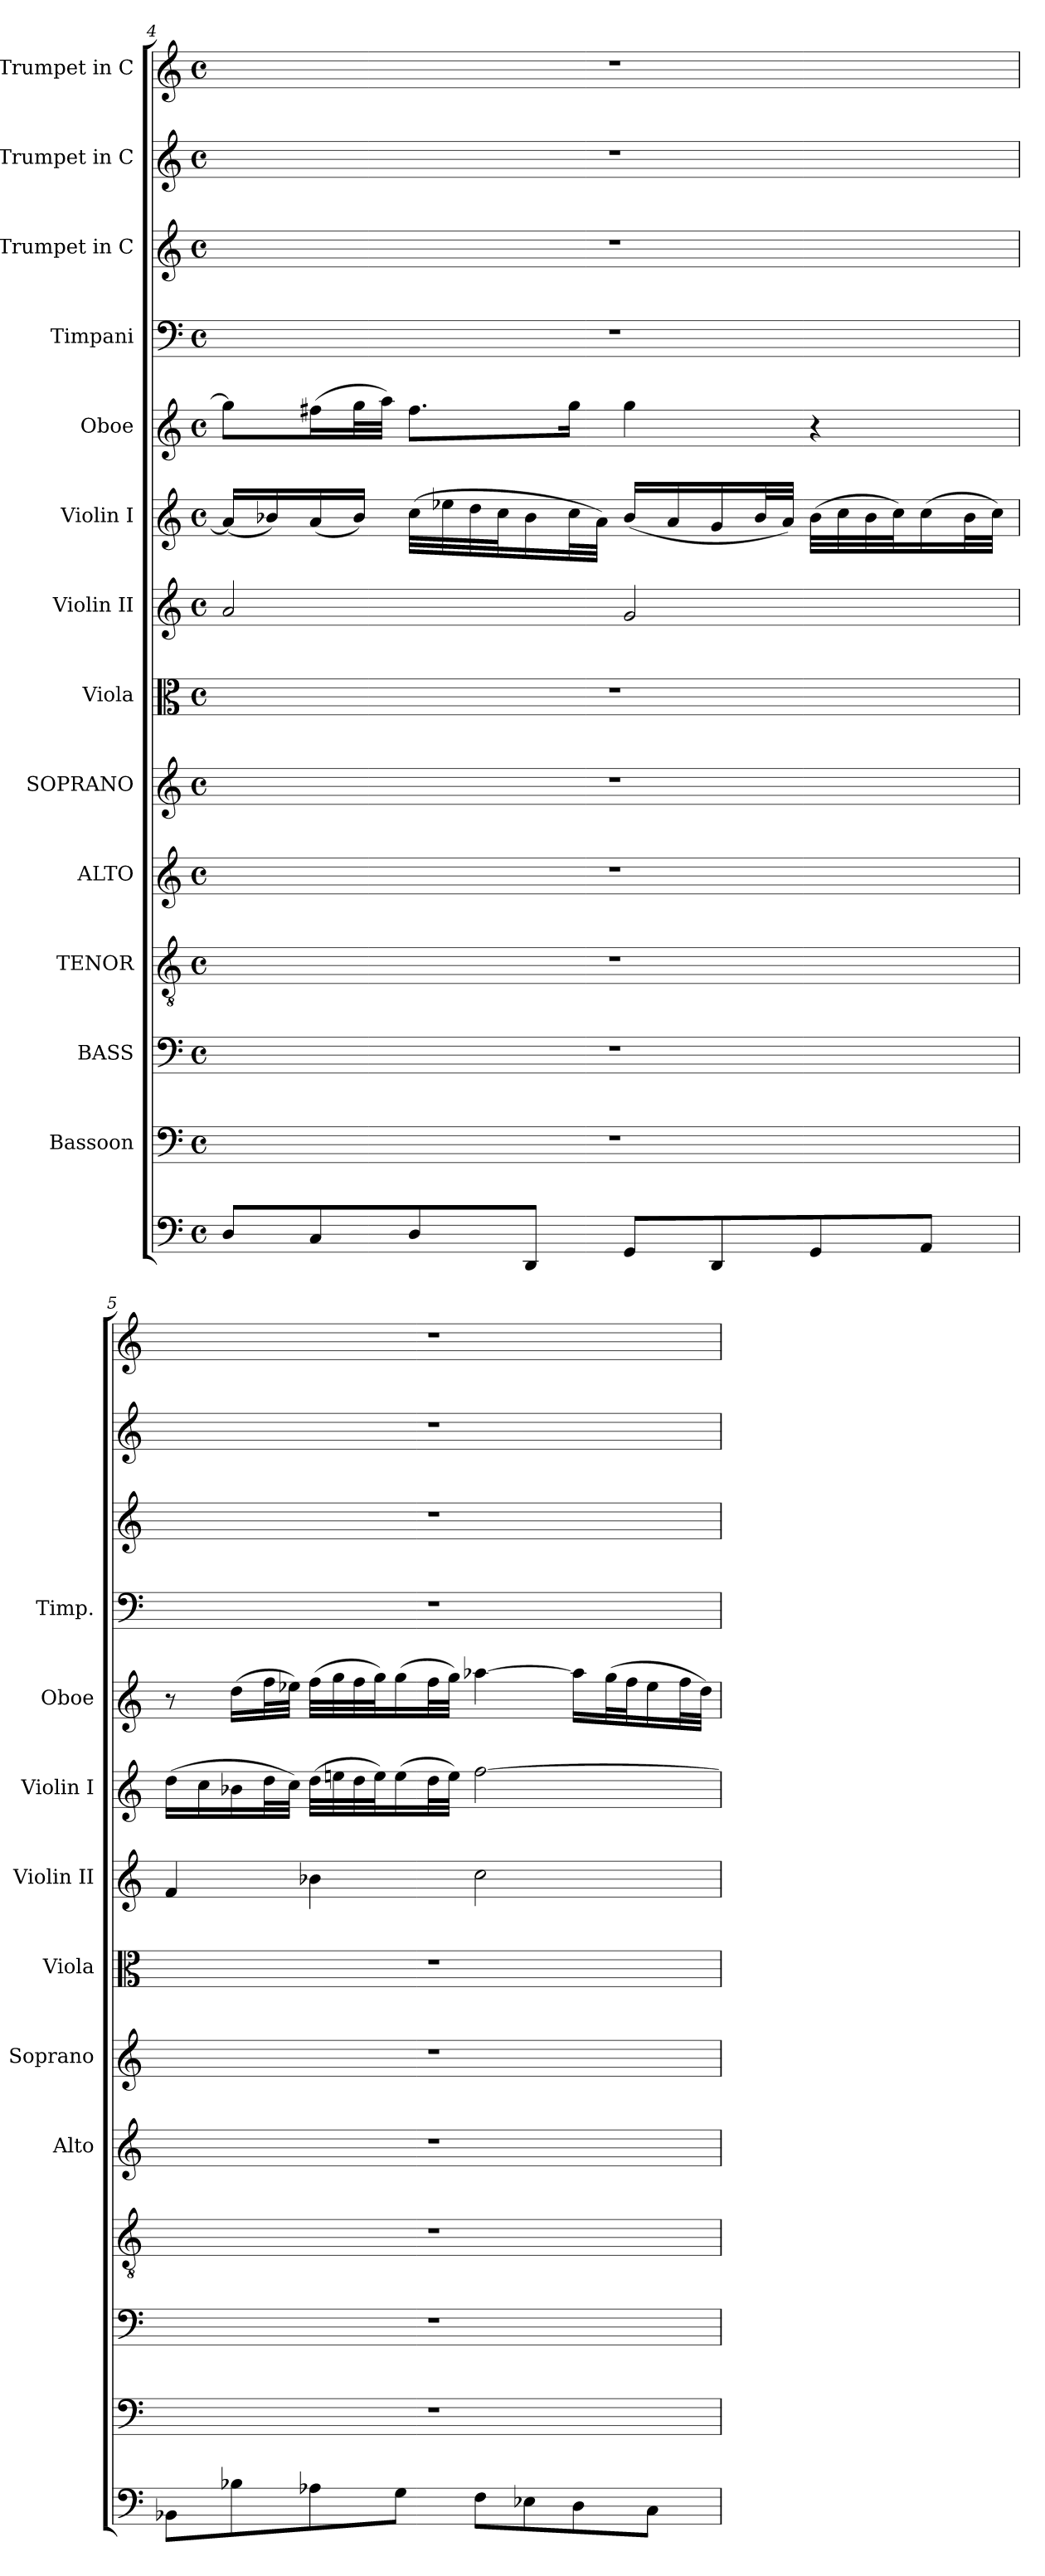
**kern	**kern	**kern	**kern	**kern	**kern	**kern	**kern	**kern	**kern	**kern	**kern	**kern	**kern
*part14	*part13	*part12	*part11	*part10	*part9	*part8	*part7	*part6	*part5	*part4	*part3	*part2	*part1
*staff14	*staff13	*staff12	*staff11	*staff10	*staff9	*staff8	*staff7	*staff6	*staff5	*staff4	*staff3	*staff2	*staff1
*	*I"Bassoon	*I"BASS	*I"TENOR	*I"ALTO	*I"SOPRANO	*I"Viola	*I"Violin II	*I"Violin I	*I"Oboe	*I"Timpani	*I"Trumpet in C	*I"Trumpet in C	*I"Trumpet in C
*	*	*	*	*I'Alto	*I'Soprano	*I'Viola	*I'Violin II	*I'Violin I	*I'Oboe	*I'Timp.	*	*	*
*clefF4	*clefF4	*clefF4	*clefGv2	*clefG2	*clefG2	*clefC3	*clefG2	*clefG2	*clefG2	*clefF4	*clefG2	*clefG2	*clefG2
*	*	*	*ITrd7c12	*	*	*	*	*	*	*	*	*	*
*k[]	*k[]	*k[]	*k[]	*k[]	*k[]	*k[]	*k[]	*k[]	*k[]	*k[]	*k[]	*k[]	*k[]
*C:	*C:	*C:	*C:	*C:	*C:	*C:	*C:	*C:	*C:	*C:	*C:	*C:	*C:
*M4/4	*M4/4	*M4/4	*M4/4	*M4/4	*M4/4	*M4/4	*M4/4	*M4/4	*M4/4	*M4/4	*M4/4	*M4/4	*M4/4
*met(c)	*met(c)	*met(c)	*met(c)	*met(c)	*met(c)	*met(c)	*met(c)	*met(c)	*met(c)	*met(c)	*met(c)	*met(c)	*met(c)
=4	=4	=4	=4	=4	=4	=4	=4	=4	=4	=4	=4	=4	=4
8Di/L	1r	1r	1r	1r	1r	1r	2ai/	(16ai/LL]	8ggi\L]	1r	1r	1r	1r
.	.	.	.	.	.	.	.	16b-i/)	.	.	.	.	.
8Ci/	.	.	.	.	.	.	.	(16ai/	(16ff#Xi\L	.	.	.	.
.	.	.	.	.	.	.	.	16b-i/JJ)	32ggi\L	.	.	.	.
.	.	.	.	.	.	.	.	.	32aai\JJJ)	.	.	.	.
8Di/	.	.	.	.	.	.	.	(32cci\LLL	8.ff#i\L	.	.	.	.
.	.	.	.	.	.	.	.	32ee-i\	.	.	.	.	.
.	.	.	.	.	.	.	.	32ddi\	.	.	.	.	.
.	.	.	.	.	.	.	.	32cci\J	.	.	.	.	.
8DDi/J	.	.	.	.	.	.	.	16b-i\	.	.	.	.	.
.	.	.	.	.	.	.	.	32cci\L	16ggi\Jk	.	.	.	.
.	.	.	.	.	.	.	.	32ai\JJJ)	.	.	.	.	.
8GGi/L	.	.	.	.	.	.	2gi/	(16b-i/LL	4ggi\	.	.	.	.
.	.	.	.	.	.	.	.	16ai/	.	.	.	.	.
8DDi/	.	.	.	.	.	.	.	16gi/	.	.	.	.	.
.	.	.	.	.	.	.	.	32b-i/L	.	.	.	.	.
.	.	.	.	.	.	.	.	32ai/JJJ)	.	.	.	.	.
8GGi/	.	.	.	.	.	.	.	(32b-i\LLL	4r	.	.	.	.
.	.	.	.	.	.	.	.	32cci\	.	.	.	.	.
.	.	.	.	.	.	.	.	32b-i\	.	.	.	.	.
.	.	.	.	.	.	.	.	32cci\J)	.	.	.	.	.
8AAi/J	.	.	.	.	.	.	.	(16cci\	.	.	.	.	.
.	.	.	.	.	.	.	.	32b-i\L	.	.	.	.	.
.	.	.	.	.	.	.	.	32cci\JJJ)	.	.	.	.	.
!!LO:LB:g=z
=5	=5	=5	=5	=5	=5	=5	=5	=5	=5	=5	=5	=5	=5
8BB-i\L	1r	1r	1r	1r	1r	1r	4fi/	(16ddi\LL	8r	1r	1r	1r	1r
.	.	.	.	.	.	.	.	16cci\	.	.	.	.	.
8B-i\	.	.	.	.	.	.	.	16b-i\	(16ddi\LL	.	.	.	.
.	.	.	.	.	.	.	.	32ddi\L	32ffi\L	.	.	.	.
.	.	.	.	.	.	.	.	32cci\JJJ)	32ee-i\JJJ)	.	.	.	.
8A-Xi\	.	.	.	.	.	.	4b-i\	(32ddi\LLL	(32ffi\LLL	.	.	.	.
.	.	.	.	.	.	.	.	32eeni\	32ggi\	.	.	.	.
.	.	.	.	.	.	.	.	32ddi\	32ffi\	.	.	.	.
.	.	.	.	.	.	.	.	32eei\J)	32ggi\J)	.	.	.	.
8Gi\J	.	.	.	.	.	.	.	(16eei\	(16ggi\	.	.	.	.
.	.	.	.	.	.	.	.	32ddi\L	32ffi\L	.	.	.	.
.	.	.	.	.	.	.	.	32eei\JJJ)	32ggi\JJJ)	.	.	.	.
8Fi\L	.	.	.	.	.	.	2cci\	[2ffi\	[4aa-Xi\	.	.	.	.
8E-i\	.	.	.	.	.	.	.	.	.	.	.	.	.
8Di\	.	.	.	.	.	.	.	.	16aa-i\LL]	.	.	.	.
.	.	.	.	.	.	.	.	.	(32ggi\L	.	.	.	.
.	.	.	.	.	.	.	.	.	32ffi\J	.	.	.	.
8Ci\J	.	.	.	.	.	.	.	.	16ee-i\	.	.	.	.
.	.	.	.	.	.	.	.	.	32ffi\L	.	.	.	.
.	.	.	.	.	.	.	.	.	32ddi\JJJ)	.	.	.	.
=	=	=	=	=	=	=	=	=	=	=	=	=	=
*-	*-	*-	*-	*-	*-	*-	*-	*-	*-	*-	*-	*-	*-
